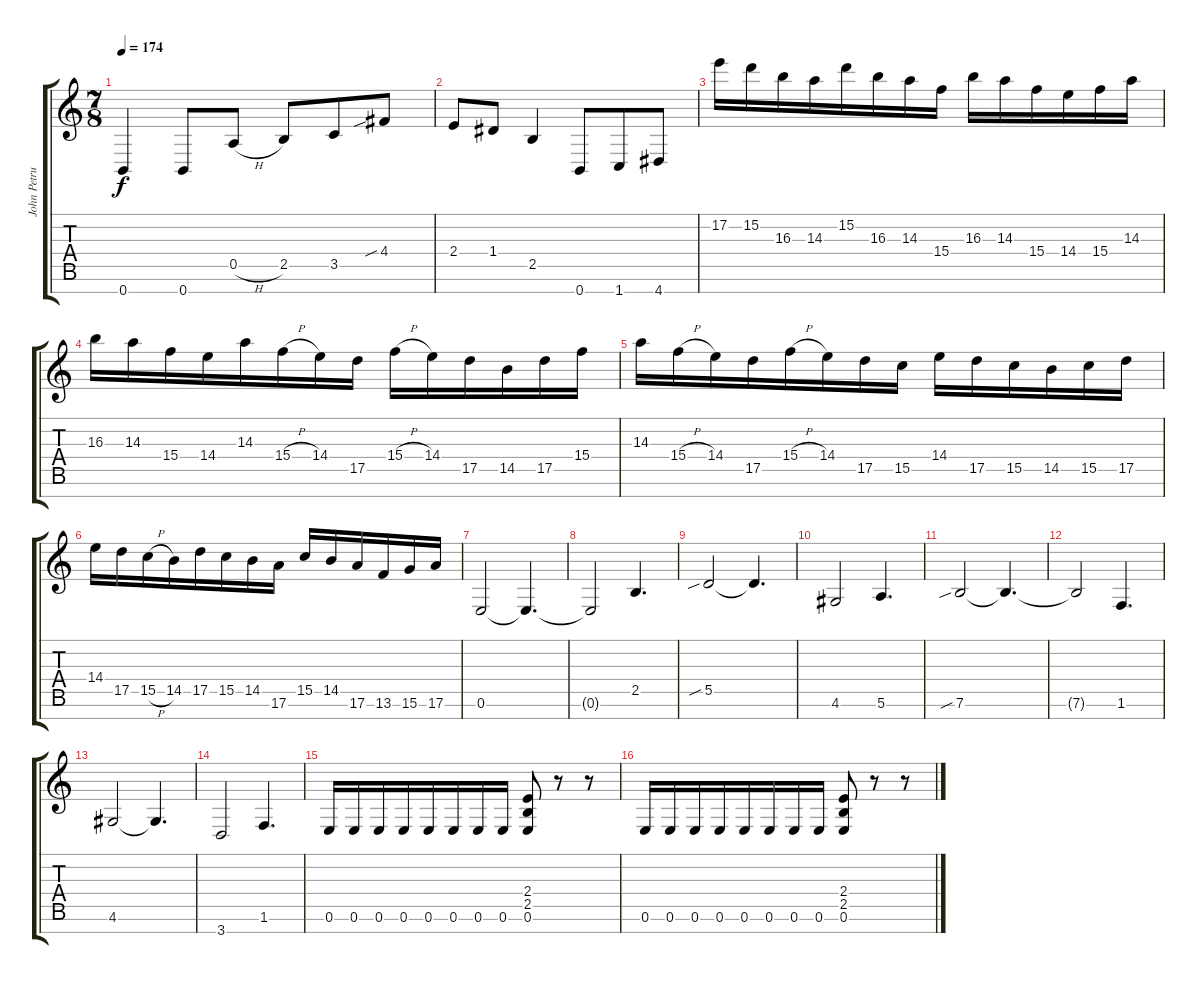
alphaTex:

\track ("John Petrucci" "John Petru") {instrument distortionguitar}
\staff {score tabs}
\tuning (E4 B3 G3 D3 A2 E2 B1) {hide}
\ts (7 8)
\tempo 174
\clef g2
\ks c
0.7.4{dy f} 0.7.8 0.5{h}.8 2.5.8 3.5.8 4.4{sib}.8 |
2.4.8 1.4.8 2.5.4 0.7.8 1.7.8 4.7.8 |
17.2.16 15.2.16 16.3.16 14.3.16 15.2.16 16.3.16 14.3.16 15.4.16 16.3.16 14.3.16 15.4.16 14.4.16 15.4.16 14.3.16 |
16.3.16 14.3.16 15.4.16 14.4.16 14.3.16 15.4{h}.16 14.4.16 17.5.16 15.4{h}.16 14.4.16 17.5.16 14.5.16 17.5.16 15.4.16 |
14.3.16 15.4{h}.16 14.4.16 17.5.16 15.4{h}.16 14.4.16 17.5.16 15.5.16 14.4.16 17.5.16 15.5.16 14.5.16 15.5.16 17.5.16 |
14.4.16 17.5.16 15.5{h}.16 14.5.16 17.5.16 15.5.16 14.5.16 17.6.16 15.5.16 14.5.16 17.6.16 13.6.16 15.6.16 17.6.16 |
0.6.2 0.6{t}.4{d} |
0.6{t}.2 2.5.4{d} |
5.5{sib}.2 5.5{t}.4{d} |
4.6.2 5.6.4{d} |
7.6{sib}.2 7.6{t}.4{d} |
7.6{t}.2 1.6.4{d} |
4.6.2 4.6{t}.4{d} |
3.7.2 1.6.4{d} |
0.6.16 0.6.16 0.6.16 0.6.16 0.6.16 0.6.16 0.6.16 0.6.16 (2.4 2.5 0.6).8 r.8 r.8 |
0.6.16 0.6.16 0.6.16 0.6.16 0.6.16 0.6.16 0.6.16 0.6.16 (2.4 2.5 0.6).8 r.8 r.8
